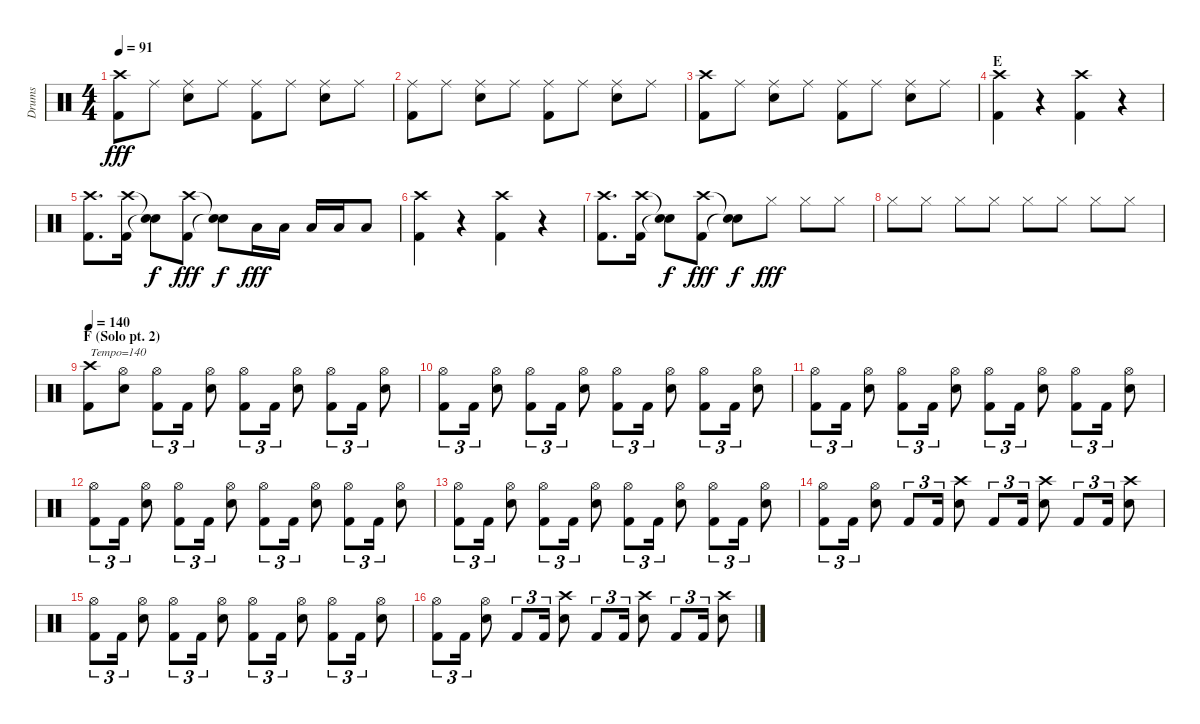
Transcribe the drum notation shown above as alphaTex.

\track ("Drums" "Drums") {instrument percussion}
\staff {score}
\articulation defaults
\ts (4 4)
\tempo 91
\clef neutral
\ks c
("Crash high (hit)" "Kick (hit) 2").8{dy fff} "Ride (middle)".8 ("Ride (middle)" "Snare (hit) 2").8 "Ride (middle)".8 ("Ride (middle)" "Kick (hit) 2").8 "Ride (middle)".8 ("Ride (middle)" "Snare (hit) 2").8 "Ride (middle)".8 |
("Ride (middle)" "Kick (hit) 2").8 "Ride (middle)".8 ("Ride (middle)" "Snare (hit) 2").8 "Ride (middle)".8 ("Ride (middle)" "Kick (hit) 2").8 "Ride (middle)".8 ("Ride (middle)" "Snare (hit) 2").8 "Ride (middle)".8 |
("Crash high (hit)" "Kick (hit) 2").8 "Ride (middle)".8 ("Ride (middle)" "Snare (hit) 2").8 "Ride (middle)".8 ("Ride (middle)" "Kick (hit) 2").8 "Ride (middle)".8 ("Ride (middle)" "Snare (hit) 2").8 "Ride (middle)".8 |
\section ("" "E")
("Crash high (hit)" "Kick (hit) 2").4 r.4 ("Crash high (hit)" "Kick (hit) 2").4 r.4 |
("Crash high (hit)" "Kick (hit) 2").8{d} ("Crash high (hit)" "Kick (hit) 2").16 ("Snare (hit)"{t} "Snare (hit)"{t}).8{dy f} ("Crash high (hit)" "Kick (hit) 2").8{dy fff} ("Snare (hit)"{t} "Snare (hit)"{t}).8{dy f} "Low Tom (hit)".16{dy fff} "Low Tom (hit)".16 "Low Tom (hit)".16 "Low Tom (hit)".16 "Low Tom (hit)".8 |
("Crash high (hit)" "Kick (hit) 2").4 r.4 ("Crash high (hit)" "Kick (hit) 2").4 r.4 |
("Crash high (hit)" "Kick (hit) 2").8{d} ("Crash high (hit)" "Kick (hit) 2").16 ("Snare (hit)"{t} "Snare (hit)"{t}).8{dy f} ("Crash high (hit)" "Kick (hit) 2").8{dy fff} ("Snare (hit)"{t} "Snare (hit)"{t}).8{dy f} "Hi-Hat (closed)".8{dy fff} "Hi-Hat (closed)".8 "Hi-Hat (closed)".8 |
"Hi-Hat (closed)".8 "Hi-Hat (closed)".8 "Hi-Hat (closed)".8 "Hi-Hat (closed)".8 "Hi-Hat (closed)".8 "Hi-Hat (closed)".8 "Hi-Hat (closed)".8 "Hi-Hat (closed)".8 |
\section ("" "F (Solo pt. 2)")
\tempo 140
("Crash high (hit)" "Kick (hit) 2").8{txt "Tempo=140"} ("Hi-Hat (open)" "Snare (hit) 2").8 ("Hi-Hat (open)" "Kick (hit) 2").8{tu (3 2)} "Kick (hit) 2".16{tu (3 2)} ("Hi-Hat (open)" "Snare (hit) 2").8 ("Hi-Hat (open)" "Kick (hit) 2").8{tu (3 2)} "Kick (hit) 2".16{tu (3 2)} ("Hi-Hat (open)" "Snare (hit) 2").8 ("Hi-Hat (open)" "Kick (hit) 2").8{tu (3 2)} "Kick (hit) 2".16{tu (3 2)} ("Hi-Hat (open)" "Snare (hit) 2").8 |
("Hi-Hat (open)" "Kick (hit) 2").8{tu (3 2)} "Kick (hit) 2".16{tu (3 2)} ("Hi-Hat (open)" "Snare (hit) 2").8 ("Hi-Hat (open)" "Kick (hit) 2").8{tu (3 2)} "Kick (hit) 2".16{tu (3 2)} ("Hi-Hat (open)" "Snare (hit) 2").8 ("Hi-Hat (open)" "Kick (hit) 2").8{tu (3 2)} "Kick (hit) 2".16{tu (3 2)} ("Hi-Hat (open)" "Snare (hit) 2").8 ("Hi-Hat (open)" "Kick (hit) 2").8{tu (3 2)} "Kick (hit) 2".16{tu (3 2)} ("Hi-Hat (open)" "Snare (hit) 2").8 |
("Hi-Hat (open)" "Kick (hit) 2").8{tu (3 2)} "Kick (hit) 2".16{tu (3 2)} ("Hi-Hat (open)" "Snare (hit) 2").8 ("Hi-Hat (open)" "Kick (hit) 2").8{tu (3 2)} "Kick (hit) 2".16{tu (3 2)} ("Hi-Hat (open)" "Snare (hit) 2").8 ("Hi-Hat (open)" "Kick (hit) 2").8{tu (3 2)} "Kick (hit) 2".16{tu (3 2)} ("Hi-Hat (open)" "Snare (hit) 2").8 ("Hi-Hat (open)" "Kick (hit) 2").8{tu (3 2)} "Kick (hit) 2".16{tu (3 2)} ("Hi-Hat (open)" "Snare (hit) 2").8 |
("Hi-Hat (open)" "Kick (hit) 2").8{tu (3 2)} "Kick (hit) 2".16{tu (3 2)} ("Hi-Hat (open)" "Snare (hit) 2").8 ("Hi-Hat (open)" "Kick (hit) 2").8{tu (3 2)} "Kick (hit) 2".16{tu (3 2)} ("Hi-Hat (open)" "Snare (hit) 2").8 ("Hi-Hat (open)" "Kick (hit) 2").8{tu (3 2)} "Kick (hit) 2".16{tu (3 2)} ("Hi-Hat (open)" "Snare (hit) 2").8 ("Hi-Hat (open)" "Kick (hit) 2").8{tu (3 2)} "Kick (hit) 2".16{tu (3 2)} ("Hi-Hat (open)" "Snare (hit) 2").8 |
("Hi-Hat (open)" "Kick (hit) 2").8{tu (3 2)} "Kick (hit) 2".16{tu (3 2)} ("Hi-Hat (open)" "Snare (hit) 2").8 ("Hi-Hat (open)" "Kick (hit) 2").8{tu (3 2)} "Kick (hit) 2".16{tu (3 2)} ("Hi-Hat (open)" "Snare (hit) 2").8 ("Hi-Hat (open)" "Kick (hit) 2").8{tu (3 2)} "Kick (hit) 2".16{tu (3 2)} ("Hi-Hat (open)" "Snare (hit) 2").8 ("Hi-Hat (open)" "Kick (hit) 2").8{tu (3 2)} "Kick (hit) 2".16{tu (3 2)} ("Hi-Hat (open)" "Snare (hit) 2").8 |
("Hi-Hat (open)" "Kick (hit) 2").8{tu (3 2)} "Kick (hit) 2".16{tu (3 2)} ("Hi-Hat (open)" "Snare (hit) 2").8 "Kick (hit) 2".8{tu (3 2)} "Kick (hit) 2".16{tu (3 2)} ("Crash high (hit)" "Snare (hit) 2").8 "Kick (hit) 2".8{tu (3 2)} "Kick (hit) 2".16{tu (3 2)} ("Crash high (hit)" "Snare (hit) 2").8 "Kick (hit) 2".8{tu (3 2)} "Kick (hit) 2".16{tu (3 2)} ("Crash high (hit)" "Snare (hit) 2").8 |
("Hi-Hat (open)" "Kick (hit) 2").8{tu (3 2)} "Kick (hit) 2".16{tu (3 2)} ("Hi-Hat (open)" "Snare (hit) 2").8 ("Hi-Hat (open)" "Kick (hit) 2").8{tu (3 2)} "Kick (hit) 2".16{tu (3 2)} ("Hi-Hat (open)" "Snare (hit) 2").8 ("Hi-Hat (open)" "Kick (hit) 2").8{tu (3 2)} "Kick (hit) 2".16{tu (3 2)} ("Hi-Hat (open)" "Snare (hit) 2").8 ("Hi-Hat (open)" "Kick (hit) 2").8{tu (3 2)} "Kick (hit) 2".16{tu (3 2)} ("Hi-Hat (open)" "Snare (hit) 2").8 |
("Hi-Hat (open)" "Kick (hit) 2").8{tu (3 2)} "Kick (hit) 2".16{tu (3 2)} ("Hi-Hat (open)" "Snare (hit) 2").8 "Kick (hit) 2".8{tu (3 2)} "Kick (hit) 2".16{tu (3 2)} ("Crash high (hit)" "Snare (hit) 2").8 "Kick (hit) 2".8{tu (3 2)} "Kick (hit) 2".16{tu (3 2)} ("Crash high (hit)" "Snare (hit) 2").8 "Kick (hit) 2".8{tu (3 2)} "Kick (hit) 2".16{tu (3 2)} ("Crash high (hit)" "Snare (hit) 2").8
